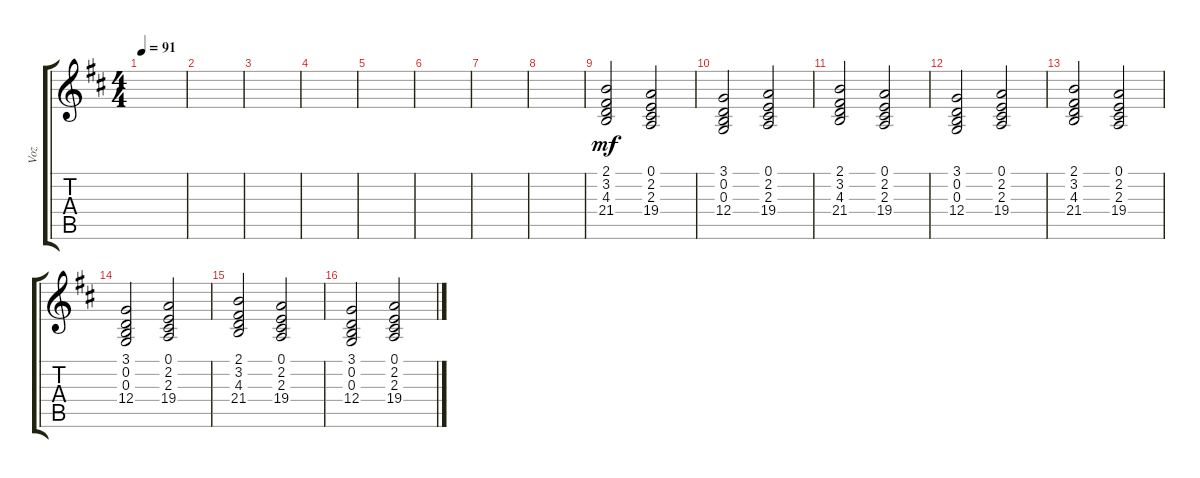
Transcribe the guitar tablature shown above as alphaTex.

\track ("Voz" "Voz") {instrument choiraahs}
\staff {score tabs}
\tuning (E4 B3 G3 D3 A2 E2) {hide}
\ts (4 4)
\tempo 91
\clef g2
\ks d
|
|
|
|
|
|
|
|
(2.1 3.2 4.3 21.4).2{dy mf} (0.1 2.2 2.3 19.4).2 |
(3.1 0.2 0.3 12.4).2 (0.1 2.2 2.3 19.4).2 |
(2.1 3.2 4.3 21.4).2 (0.1 2.2 2.3 19.4).2 |
(3.1 0.2 0.3 12.4).2 (0.1 2.2 2.3 19.4).2 |
(2.1 3.2 4.3 21.4).2 (0.1 2.2 2.3 19.4).2 |
(3.1 0.2 0.3 12.4).2 (0.1 2.2 2.3 19.4).2 |
(2.1 3.2 4.3 21.4).2 (0.1 2.2 2.3 19.4).2 |
(3.1 0.2 0.3 12.4).2 (0.1 2.2 2.3 19.4).2
